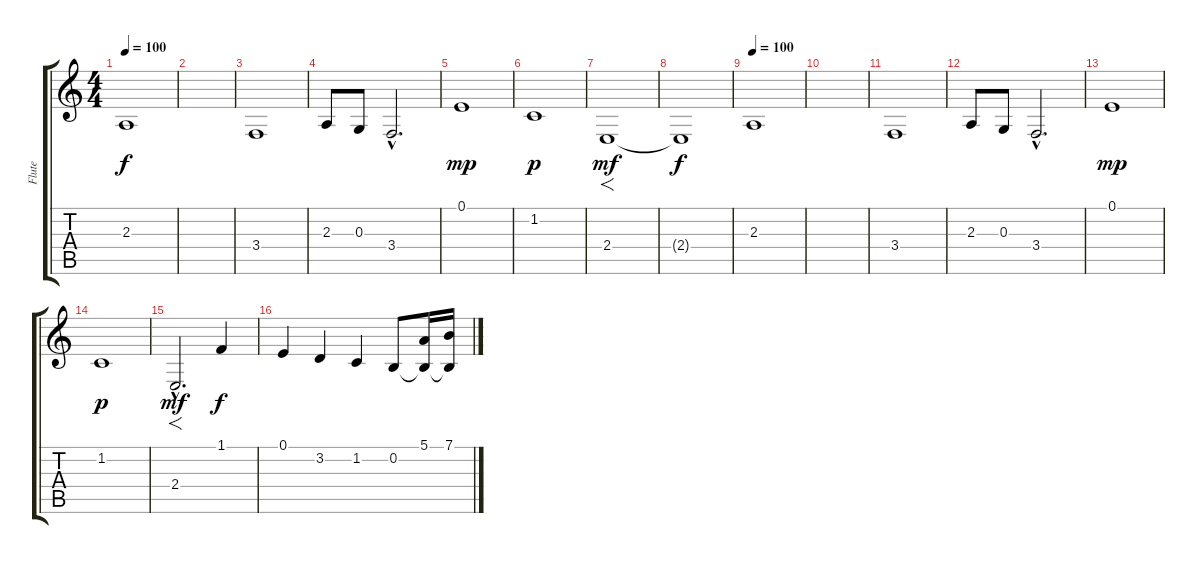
\track ("Flute" "Flute") {instrument flute}
\staff {score tabs}
\tuning (E4 B3 G3 D3 A2 E2) {hide}
\ts (4 4)
\tempo 100
\clef g2
\ks c
2.3.1{dy f} |
|
3.4.1 |
2.3.8 0.3.8 3.4{hac}.2{d} |
0.1.1{dy mp} |
1.2.1{dy p} |
2.4.1{f dy mf} |
2.4{t}.1{dy f} |
\tempo 100
2.3.1 |
|
3.4.1 |
2.3.8 0.3.8 3.4{hac}.2{d} |
0.1.1{dy mp} |
1.2.1{dy p} |
2.4{hac}.2{f d dy mf} 1.1.4{dy f} |
0.1.4 3.2.4 1.2.4 0.2.8 (5.1 0.2{t}).16 (7.1 0.2{t}).16
